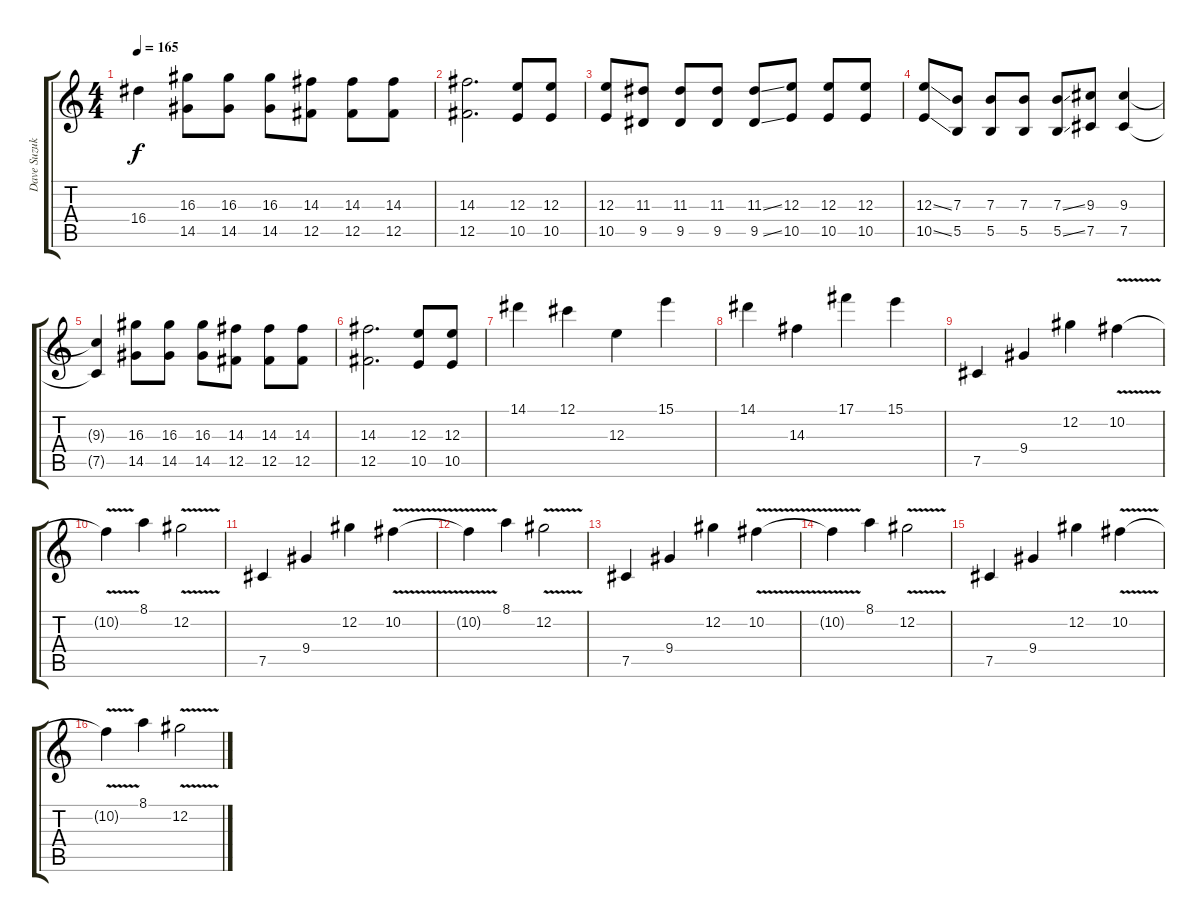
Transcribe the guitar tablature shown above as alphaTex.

\track ("Dave Suzuki - Lead (Melodic Part)" "Dave Suzuk") {instrument distortionguitar}
\staff {score tabs}
\tuning (Db4 Ab3 E3 B2 Gb2 Db2) {hide}
\ts (4 4)
\tempo 165
\clef g2
\ks c
16.4{t}.4{dy f} (16.3 14.5).8 (16.3 14.5).8 (16.3 14.5).8 (14.3 12.5).8 (14.3 12.5).8 (14.3 12.5).8 |
(14.3 12.5).2{d} (12.3 10.5).8 (12.3 10.5).8 |
(12.3 10.5).8 (11.3 9.5).8 (11.3 9.5).8 (11.3 9.5).8 (11.3{ss} 9.5{ss}).8 (12.3 10.5).8 (12.3 10.5).8 (12.3 10.5).8 |
(12.3{ss} 10.5{ss}).8 (7.3 5.5).8 (7.3 5.5).8 (7.3 5.5).8 (7.3{ss} 5.5{ss}).8 (9.3 7.5).8 (9.3 7.5).4 |
(9.3{t} 7.5{t}).4 (16.3 14.5).8 (16.3 14.5).8 (16.3 14.5).8 (14.3 12.5).8 (14.3 12.5).8 (14.3 12.5).8 |
(14.3 12.5).2{d} (12.3 10.5).8 (12.3 10.5).8 |
14.1.4 12.1.4 12.3.4 15.1.4 |
14.1.4 14.3.4 17.1.4 15.1.4 |
7.5.4 9.4.4 12.2.4 10.2{v}.4 |
10.2{t}.4 8.1.4 12.2{v}.2 |
7.5.4 9.4.4 12.2.4 10.2{v}.4 |
10.2{t}.4 8.1.4 12.2{v}.2 |
7.5.4 9.4.4 12.2.4 10.2{v}.4 |
10.2{t}.4 8.1.4 12.2{v}.2 |
7.5.4 9.4.4 12.2.4 10.2{v}.4 |
10.2{t}.4 8.1.4 12.2{v}.2
